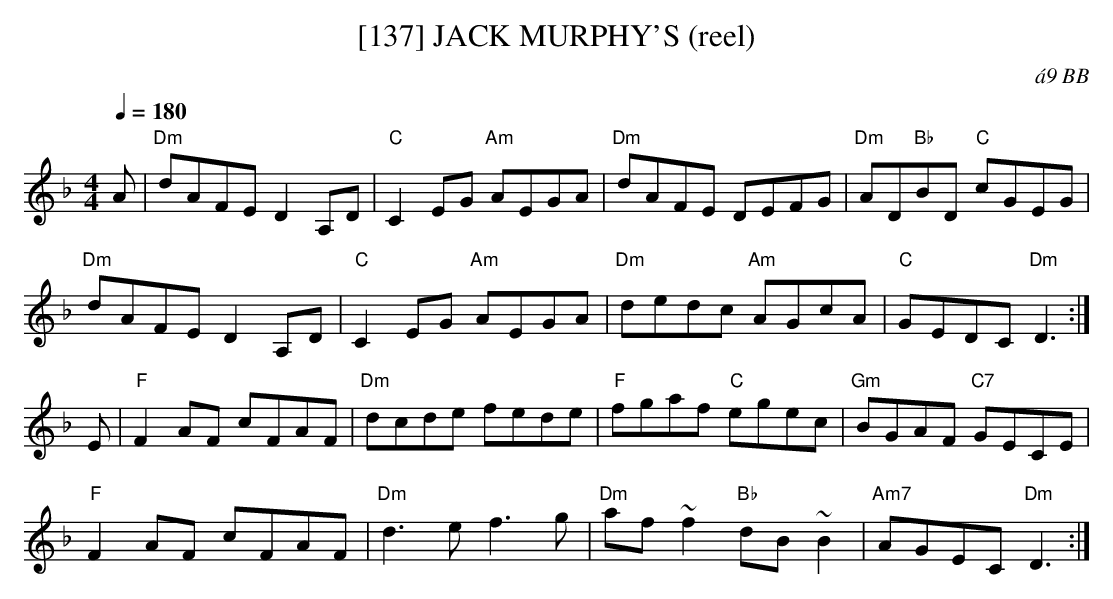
X:1
T:[137] JACK MURPHY'S (reel)
C:\'a9 BB
Q:1/4=180
M:4/4
L:1/8
K:Dm
A|"Dm"dAFE D2 A,D| "C"C2EG "Am"AEGA|"Dm"dAFE DEFG|"Dm"AD"Bb"BD "C"cGEG|
"Dm"dAFE D2 A,D|"C"C2EG "Am"AEGA|"Dm"dedc "Am"AGcA|"C"GEDC "Dm"D3 :|
E|"F"F2 AF cFAF|"Dm"dcde fede|"F"fgaf "C"egec|"Gm"BGAF "C7"GECE|
"F"F2 AF cFAF|"Dm"d3 e f3 g|"Dm"af~f2 "Bb"dB~B2|"Am7"AGEC "Dm"D3 :|
